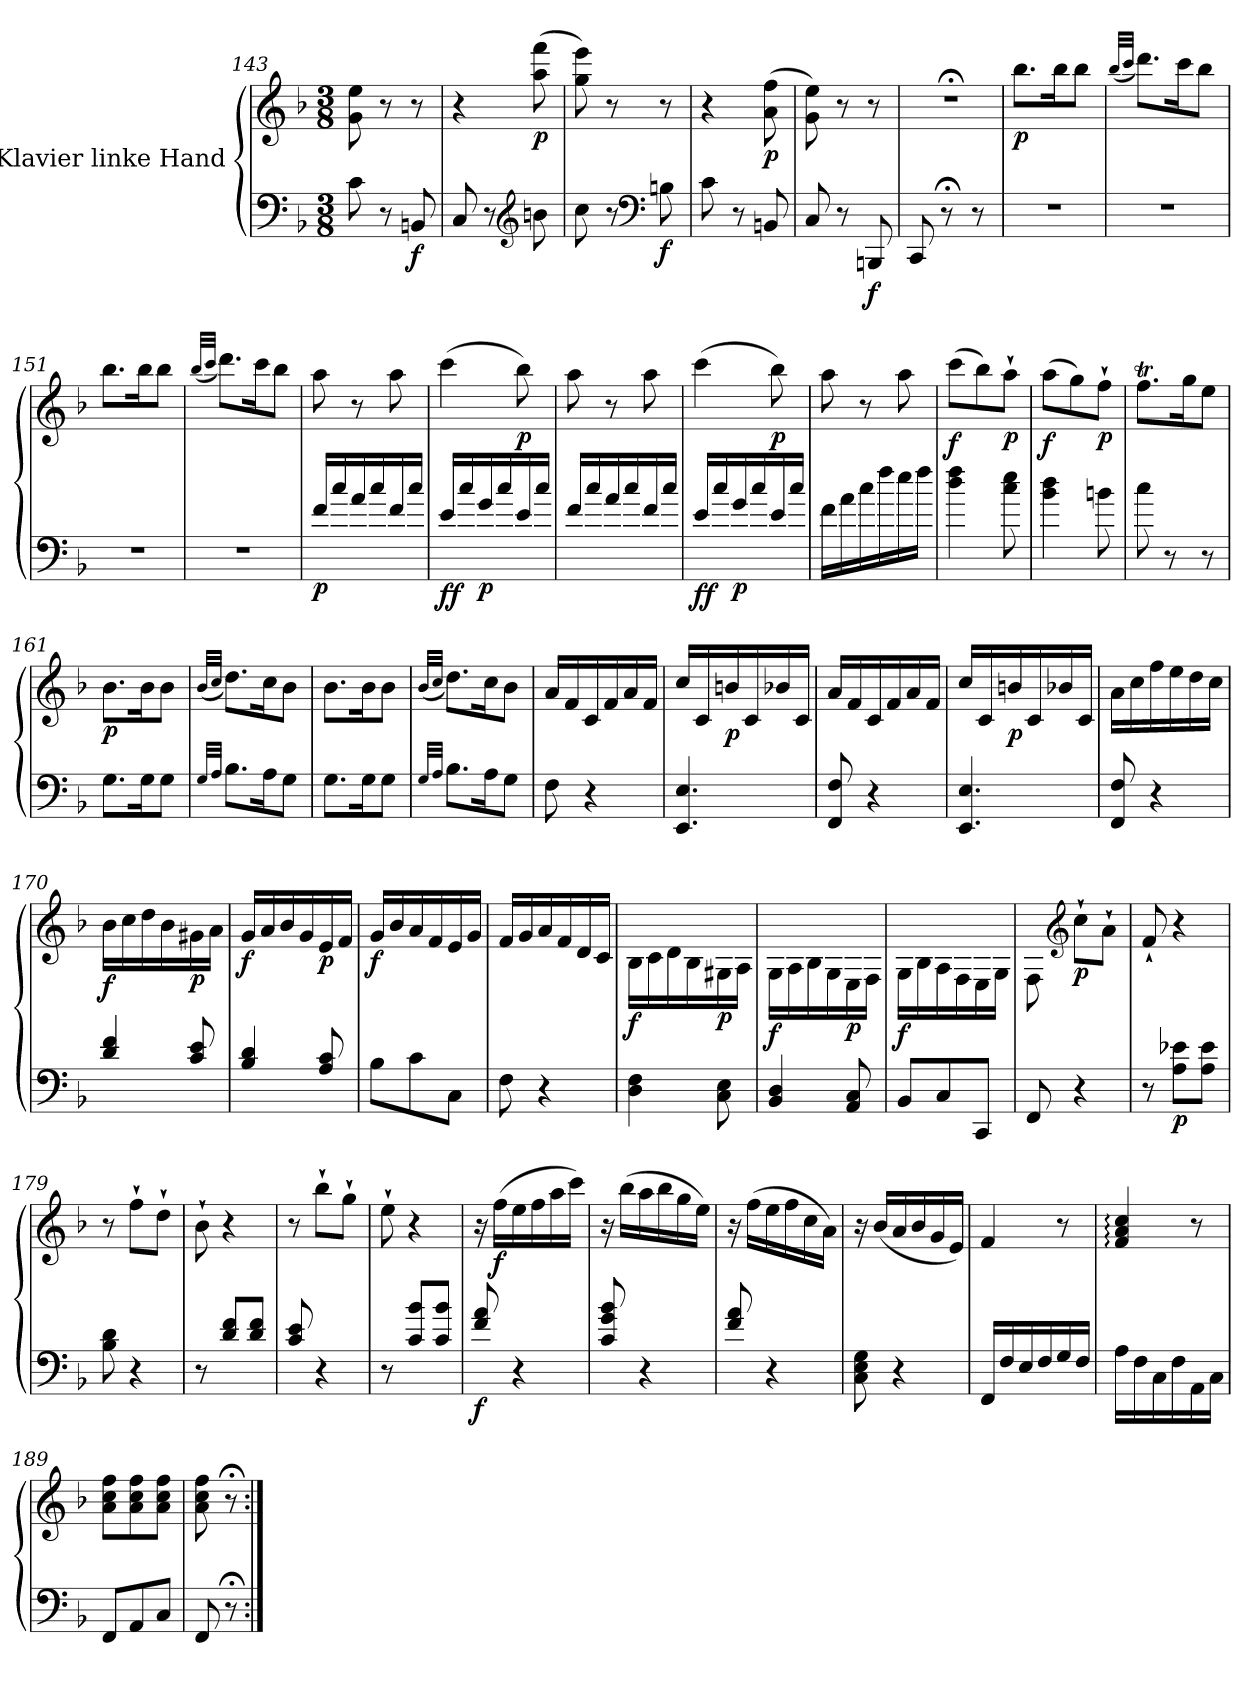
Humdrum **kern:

**kern	**kern	**dynam
*part1	*part1	*part1
*staff2	*staff1	*staff1/2
*I"Klavier linke Hand	*	*
*clefF4	*clefG2	*
*k[b-]	*k[b-]	*
*M3/8	*M3/8	*
=143	=143	=143
8c\	8g\ 8ee\	.
8r	8r	.
!	!	!LO:DY:b=2
8BBn/	8r	f
=144	=144	=144
8C/	4r	.
8r	.	.
*clefG2	*	*
!	!	!LO:DY:b
8bn\	(>8aa\ 8fff\	p
!!LO:LB:g=z
=145	=145	=145
8cc\	8gg\ 8eee\)	.
8r	8r	.
*clefF4	*	*
!	!	!LO:DY:b=2
8Bn\	8r	f
=146	=146	=146
8c\	4r	.
8r	.	.
!	!	!LO:DY:b
8BBn/	(>8a\ 8ff\	p
=147	=147	=147
8C/	8g\ 8ee\)	.
8r	8r	.
!	!	!LO:DY:b=2
8BBBn/	8r	f
=148	=148	=148
8CC/	4.r;<	.
8r;<	.	.
8r	.	.
=149	=149	=149
!	!	!LO:DY:b
4.r	8.bb-\L	p
.	16bb-\K	.
.	8bb-\J	.
=150	=150	=150
.	(<32qbb-/LLL	.
.	32qccc/JJJ	.
4.r	8.ddd\L)	.
.	16ccc\K	.
.	8bb-\J	.
=151	=151	=151
4.r	8.bb-\L	.
.	16bb-\K	.
.	8bb-\J	.
=152	=152	=152
.	(<32qbb-/LLL	.
.	32qccc/JJJ	.
4.r	8.ddd\L)	.
.	16ccc\K	.
.	8bb-\J	.
=153	=153	=153
!	!	!LO:DY:b=2
16f/LL	8aa\	p
16cc/	.	.
16a/	8r	.
16cc/	.	.
16f/	8aa\	.
16cc/JJ	.	.
=154	=154	=154
!	!	!LO:DY:b=2
!	!	!LO:DY:n=1:b
16e/LL	(>4ccc\	f f
16cc/	.	.
!	!	!LO:DY:n=2:b=2
16g/	.	p
16cc/	.	.
!	!	!LO:DY:n=3:b
16e/	8bb-\)	p
16cc/JJ	.	.
!!LO:LB:g=z
=155	=155	=155
16f/LL	8aa\	.
16cc/	.	.
16a/	8r	.
16cc/	.	.
16f/	8aa\	.
16cc/JJ	.	.
=156	=156	=156
!	!	!LO:DY:b=2
!	!	!LO:DY:n=1:b
16e/LL	(>4ccc\	f f
16cc/	.	.
!	!	!LO:DY:n=2:b=2
16g/	.	p
16cc/	.	.
!	!	!LO:DY:n=3:b
16e/	8bb-\)	p
16cc/JJ	.	.
=157	=157	=157
16f\LL	8aa\	.
16a\	.	.
16cc\	8r	.
16ff\	.	.
16ee\	8aa\	.
16ff\JJ	.	.
=158	=158	=158
!	!	!LO:DY:b
4dd\ 4ff\	(>8ccc\L	f
.	8bb-\)	.
!	!	!LO:DY:b
8cc\ 8ee\	8aa`\J	p
=159	=159	=159
!	!	!LO:DY:b
4b-\ 4dd\	(>8aa\L	f
.	8gg\)	.
!	!	!LO:DY:b
8bn\	8ff`\J	p
=160	=160	=160
8cc\	8.ffT\L	.
8r	.	.
.	16gg\K	.
8r	8ee\J	.
=161	=161	=161
!	!	!LO:DY:b
8.G\L	8.b-\L	p
16G\K	16b-\K	.
8G\J	8b-\J	.
=162	=162	=162
32qG/LLL	(<32qb-/LLL	.
32qA/JJJ	32qcc/JJJ	.
8.B-\L	8.dd\L)	.
16A\K	16cc\K	.
8G\J	8b-\J	.
=163	=163	=163
8.G\L	8.b-\L	.
16G\K	16b-\K	.
8G\J	8b-\J	.
=164	=164	=164
32qG/LLL	(<32qb-/LLL	.
32qA/JJJ	32qcc/JJJ	.
8.B-\L	8.dd\L)	.
16A\K	16cc\K	.
8G\J	8b-\J	.
!!LO:LB:g=z
=165	=165	=165
8F\	16a/LL	.
.	16f/	.
4r	16c/	.
.	16f/	.
.	16a/	.
.	16f/JJ	.
=166	=166	=166
!	!	!LO:DY:b=2
!	!	!LO:DY:n=1:b
4.EE/ 4.E/	16cc/LL	fp f
.	16c/	.
!	!	!LO:DY:n=2:b
.	16bn/	p
.	16c/	.
.	16b-X/	.
.	16c/JJ	.
=167	=167	=167
8FF/ 8F/	16a/LL	.
.	16f/	.
4r	16c/	.
.	16f/	.
.	16a/	.
.	16f/JJ	.
=168	=168	=168
!	!	!LO:DY:b=2
!	!	!LO:DY:n=1:b
4.EE/ 4.E/	16cc/LL	fp f
.	16c/	.
!	!	!LO:DY:n=2:b
.	16bn/	p
.	16c/	.
.	16b-X/	.
.	16c/JJ	.
=169	=169	=169
8FF/ 8F/	16a\LL	.
.	16cc\	.
4r	16ff\	.
.	16ee\	.
.	16dd\	.
.	16cc\JJ	.
=170	=170	=170
!	!	!LO:DY:b
4d/ 4f/	16b-\LL	f
.	16cc\	.
.	16dd\	.
.	16b-\	.
!	!	!LO:DY:b
8c/ 8e/	16g#X\	p
.	16a\JJ	.
=171	=171	=171
!	!	!LO:DY:b
4B-/ 4d/	16g/LL	f
.	16a/	.
.	16b-/	.
.	16g/	.
!	!	!LO:DY:b
8A/ 8c/	16e/	p
.	16f/JJ	.
=172	=172	=172
!	!	!LO:DY:b
8B-\L	16g/LL	f
.	16b-/	.
8c\	16a/	.
.	16f/	.
8C\J	16e/	.
.	16g/JJ	.
!!LO:PB:g=z
=173	=173	=173
8F\	16f/LL	.
.	16g/	.
4r	16a/	.
.	16f/	.
.	16d/	.
.	16c/JJ	.
=174	=174	=174
!	!	!LO:DY:b
4D\ 4F\	16B-\LL	f
.	16c\	.
.	16d\	.
.	16B-\	.
!	!	!LO:DY:b
8C\ 8E\	16G#X\	p
.	16A\JJ	.
=175	=175	=175
!	!	!LO:DY:b
4BB-/ 4D/	16G\LL	f
.	16A\	.
.	16B-\	.
.	16G\	.
!	!	!LO:DY:b
8AA/ 8C/	16E\	p
.	16F\JJ	.
=176	=176	=176
!	!	!LO:DY:b
8BB-/L	16G\LL	f
.	16B-\	.
8C/	16A\	.
.	16F\	.
8CC/J	16E\	.
.	16G\JJ	.
=177	=177	=177
8FF/	8F\	.
*	*clefG2	*
!	!	!LO:DY:b
4r	8cc`\L	p
.	8a`\J	.
=178	=178	=178
8r	8f`/	.
!	!	!LO:DY:b=2
8A\ 8e-X\L	4r	p
8A\ 8e-\J	.	.
=179	=179	=179
8B-\ 8d\	8r	.
4r	8ff`\L	.
.	8dd`\J	.
=180	=180	=180
8r	8b-`\	.
8d/ 8f/L	4r	.
8d/ 8f/J	.	.
=181	=181	=181
8c/ 8e/	8r	.
4r	8bb-`\L	.
.	8gg`\J	.
=182	=182	=182
8r	8ee`\	.
8c/ 8b-/L	4r	.
8c/ 8b-/J	.	.
!!LO:LB:g=z
=183	=183	=183
!	!	!LO:DY:b=2
8f/ 8a/	16r	f
!	!	!LO:DY:b
.	(>16ff\LL	f
4r	16ee\	.
.	16ff\	.
.	16aa\	.
.	16ccc\JJ)	.
=184	=184	=184
8c/ 8g/ 8b-/	16r	.
.	(>16bb-\LL	.
4r	16aa\	.
.	16bb-\	.
.	16gg\	.
.	16ee\JJ)	.
=185	=185	=185
8f/ 8a/	16r	.
.	(>16ff\LL	.
4r	16ee\	.
.	16ff\	.
.	16cc\	.
.	16a\JJ)	.
=186	=186	=186
8C\ 8E\ 8G\	16r	.
.	(<16b-/LL	.
4r	16a/	.
.	16b-/	.
.	16g/	.
.	16e/JJ)	.
=187	=187	=187
16FF/LL	4f/	.
16F/	.	.
16E/	.	.
16F/	.	.
16G/	8r	.
16F/JJ	.	.
=188	=188	=188
16A\LL	4f/: 4a/: 4cc/:	.
16F\	.	.
16C\	.	.
16F\	.	.
16AA\	8r	.
16C\JJ	.	.
=189	=189	=189
8FF/L	8a\ 8cc\ 8ff\L	.
8AA/	8a\ 8cc\ 8ff\	.
8C/J	8a\ 8cc\ 8ff\J	.
=190	=190	=190
8FF/	8a\ 8cc\ 8ff\	.
8r;	8r;<	.
=:|!	=:|!	=:|!
*-	*-	*-
